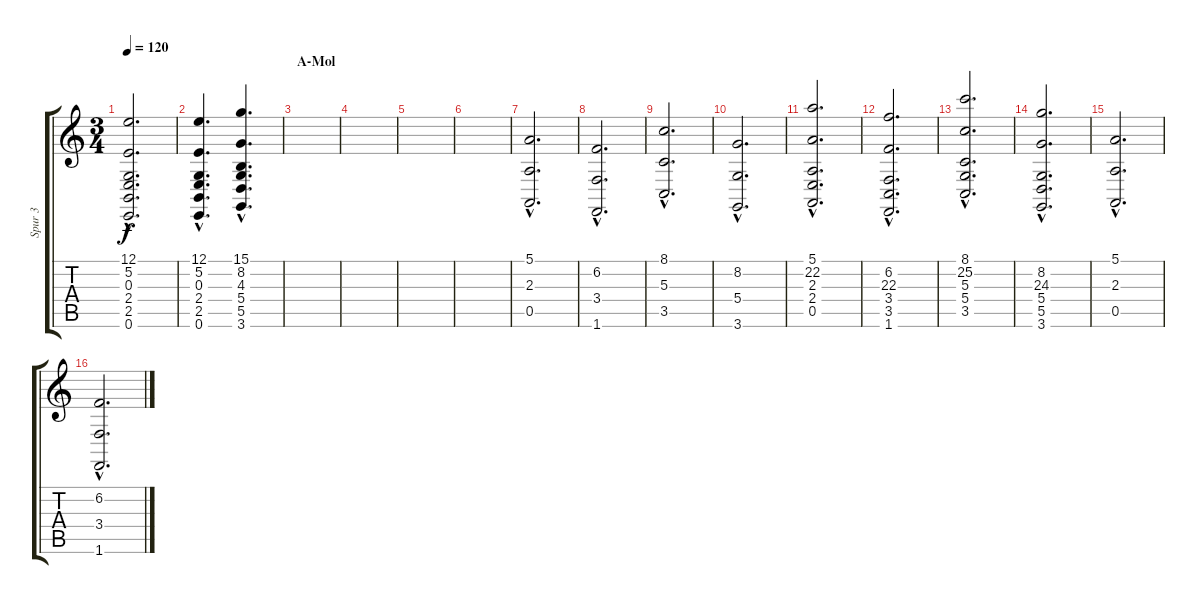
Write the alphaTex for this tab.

\track ("Spur 3" "Spur 3") {instrument cello}
\staff {score tabs}
\tuning (E4 B3 G3 D3 A2 E2) {hide}
\ts (3 4)
\tempo 120
\clef g2
\ks c
(12.1{hac} 5.2{hac} 0.3{hac} 2.4{hac} 2.5{hac} 0.6{hac}).2{d dy f} |
(12.1{hac} 5.2{hac} 0.3{hac} 2.4{hac} 2.5{hac} 0.6{hac}).4{d} (15.1{hac} 8.2{hac} 4.3{hac} 5.4{hac} 5.5{hac} 3.6{hac}).4{d} |
\section ("" "A-Mol")
|
|
|
|
(5.1{hac} 2.3{hac} 0.5{hac}).2{d} |
(6.2{hac} 3.4{hac} 1.6{hac}).2{d} |
(8.1{hac} 5.3{hac} 3.5{hac}).2{d} |
(8.2{hac} 5.4{hac} 3.6{hac}).2{d} |
(5.1{hac} 22.2{hac} 2.3{hac} 2.4{hac} 0.5{hac}).2{d} |
(6.2{hac} 22.3{hac} 3.4{hac} 3.5{hac} 1.6{hac}).2{d} |
(8.1{hac} 25.2{hac} 5.3{hac} 5.4{hac} 3.5{hac}).2{d} |
(8.2{hac} 24.3{hac} 5.4{hac} 5.5{hac} 3.6{hac}).2{d} |
(5.1{hac} 2.3{hac} 0.5{hac}).2{d} |
(6.2{hac} 3.4{hac} 1.6{hac}).2{d}
